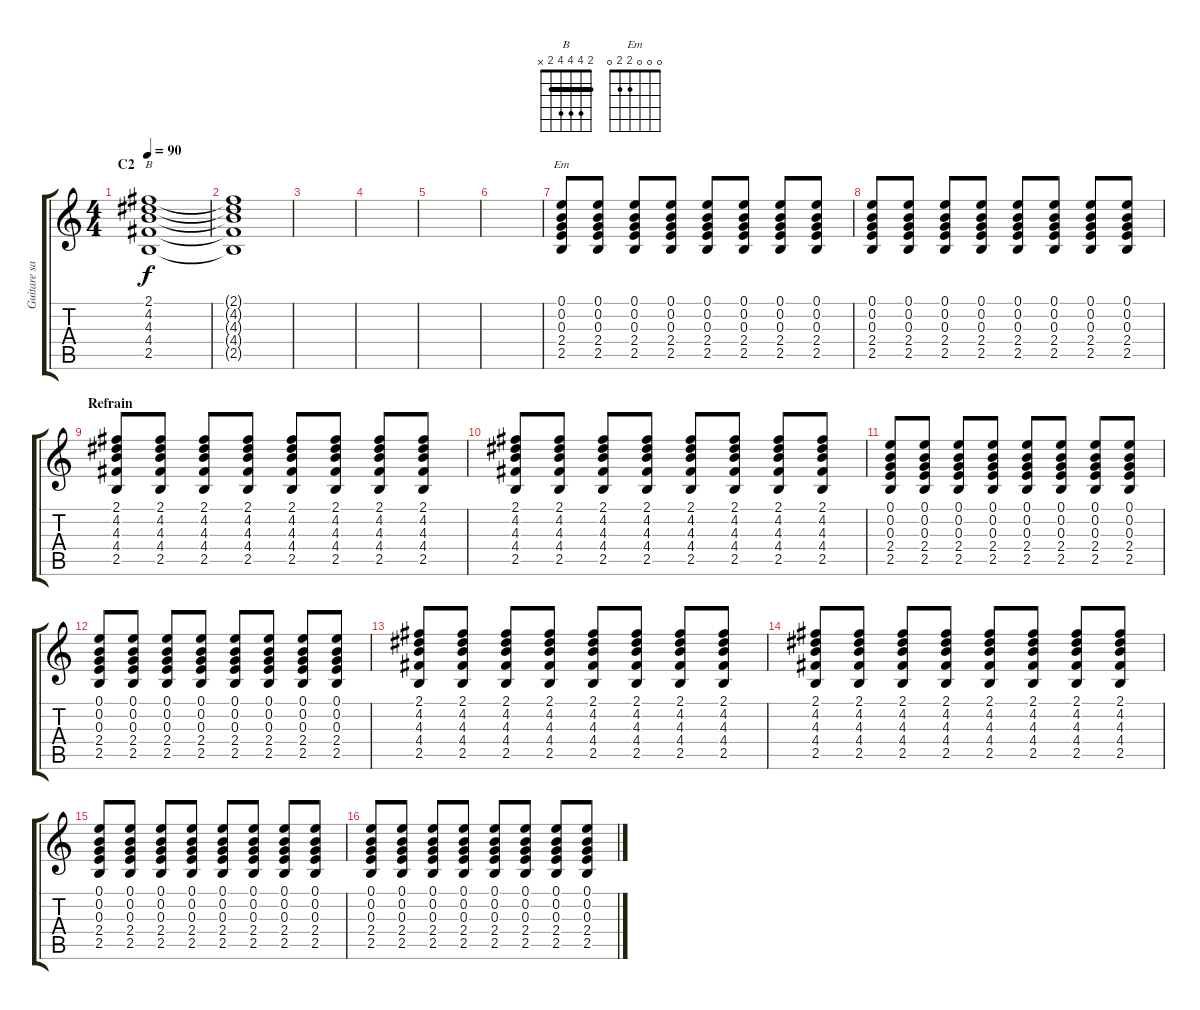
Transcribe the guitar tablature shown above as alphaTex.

\track ("Guitare saturée" "Guitare sa") {instrument overdrivenguitar}
\staff {score tabs}
\tuning (E4 B3 G3 D3 A2 E2) {hide}
\chord ("B" 2 4 4 4 2 x) {barre 2}
\chord ("Em" 0 0 0 2 2 0)
\ts (4 4)
\section ("" "C2")
\tempo 90
\clef g2
\ks c
(2.1 4.2 4.3 4.4 2.5).1{ch "B" dy f} |
(2.1{t} 4.2{t} 4.3{t} 4.4{t} 2.5{t}).1 |
|
|
|
|
(0.1 0.2 0.3 2.4 2.5).8{ch "Em"} (0.1 0.2 0.3 2.4 2.5).8 (0.1 0.2 0.3 2.4 2.5).8 (0.1 0.2 0.3 2.4 2.5).8 (0.1 0.2 0.3 2.4 2.5).8 (0.1 0.2 0.3 2.4 2.5).8 (0.1 0.2 0.3 2.4 2.5).8 (0.1 0.2 0.3 2.4 2.5).8 |
(0.1 0.2 0.3 2.4 2.5).8 (0.1 0.2 0.3 2.4 2.5).8 (0.1 0.2 0.3 2.4 2.5).8 (0.1 0.2 0.3 2.4 2.5).8 (0.1 0.2 0.3 2.4 2.5).8 (0.1 0.2 0.3 2.4 2.5).8 (0.1 0.2 0.3 2.4 2.5).8 (0.1 0.2 0.3 2.4 2.5).8 |
\section ("" "Refrain")
(2.1 4.2 4.3 4.4 2.5).8 (2.1 4.2 4.3 4.4 2.5).8 (2.1 4.2 4.3 4.4 2.5).8 (2.1 4.2 4.3 4.4 2.5).8 (2.1 4.2 4.3 4.4 2.5).8 (2.1 4.2 4.3 4.4 2.5).8 (2.1 4.2 4.3 4.4 2.5).8 (2.1 4.2 4.3 4.4 2.5).8 |
(2.1 4.2 4.3 4.4 2.5).8 (2.1 4.2 4.3 4.4 2.5).8 (2.1 4.2 4.3 4.4 2.5).8 (2.1 4.2 4.3 4.4 2.5).8 (2.1 4.2 4.3 4.4 2.5).8 (2.1 4.2 4.3 4.4 2.5).8 (2.1 4.2 4.3 4.4 2.5).8 (2.1 4.2 4.3 4.4 2.5).8 |
(0.1 0.2 0.3 2.4 2.5).8 (0.1 0.2 0.3 2.4 2.5).8 (0.1 0.2 0.3 2.4 2.5).8 (0.1 0.2 0.3 2.4 2.5).8 (0.1 0.2 0.3 2.4 2.5).8 (0.1 0.2 0.3 2.4 2.5).8 (0.1 0.2 0.3 2.4 2.5).8 (0.1 0.2 0.3 2.4 2.5).8 |
(0.1 0.2 0.3 2.4 2.5).8 (0.1 0.2 0.3 2.4 2.5).8 (0.1 0.2 0.3 2.4 2.5).8 (0.1 0.2 0.3 2.4 2.5).8 (0.1 0.2 0.3 2.4 2.5).8 (0.1 0.2 0.3 2.4 2.5).8 (0.1 0.2 0.3 2.4 2.5).8 (0.1 0.2 0.3 2.4 2.5).8 |
(2.1 4.2 4.3 4.4 2.5).8 (2.1 4.2 4.3 4.4 2.5).8 (2.1 4.2 4.3 4.4 2.5).8 (2.1 4.2 4.3 4.4 2.5).8 (2.1 4.2 4.3 4.4 2.5).8 (2.1 4.2 4.3 4.4 2.5).8 (2.1 4.2 4.3 4.4 2.5).8 (2.1 4.2 4.3 4.4 2.5).8 |
(2.1 4.2 4.3 4.4 2.5).8 (2.1 4.2 4.3 4.4 2.5).8 (2.1 4.2 4.3 4.4 2.5).8 (2.1 4.2 4.3 4.4 2.5).8 (2.1 4.2 4.3 4.4 2.5).8 (2.1 4.2 4.3 4.4 2.5).8 (2.1 4.2 4.3 4.4 2.5).8 (2.1 4.2 4.3 4.4 2.5).8 |
(0.1 0.2 0.3 2.4 2.5).8 (0.1 0.2 0.3 2.4 2.5).8 (0.1 0.2 0.3 2.4 2.5).8 (0.1 0.2 0.3 2.4 2.5).8 (0.1 0.2 0.3 2.4 2.5).8 (0.1 0.2 0.3 2.4 2.5).8 (0.1 0.2 0.3 2.4 2.5).8 (0.1 0.2 0.3 2.4 2.5).8 |
(0.1 0.2 0.3 2.4 2.5).8 (0.1 0.2 0.3 2.4 2.5).8 (0.1 0.2 0.3 2.4 2.5).8 (0.1 0.2 0.3 2.4 2.5).8 (0.1 0.2 0.3 2.4 2.5).8 (0.1 0.2 0.3 2.4 2.5).8 (0.1 0.2 0.3 2.4 2.5).8 (0.1 0.2 0.3 2.4 2.5).8
